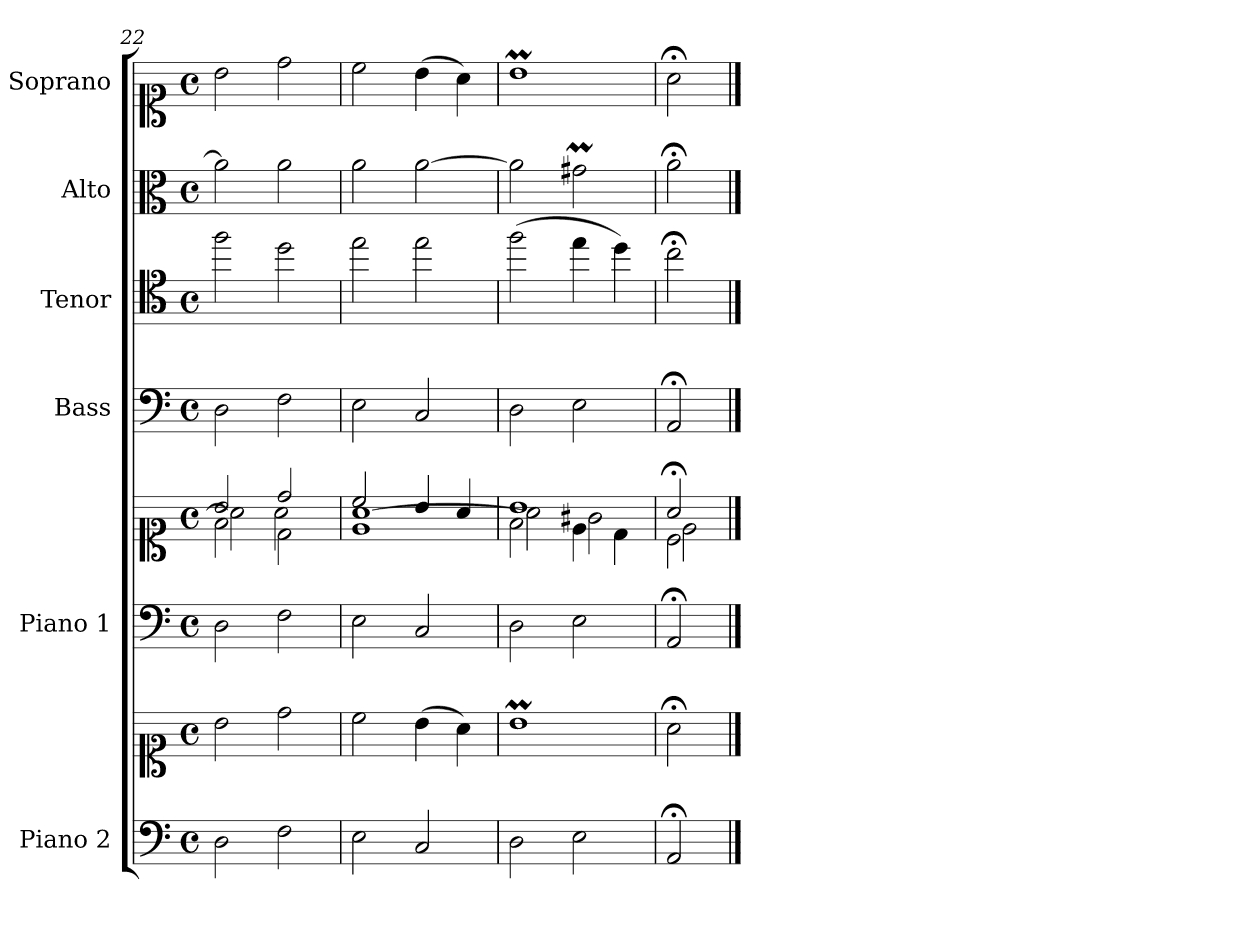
**kern	**kern	**kern	**kern	**kern	**kern	**kern	**kern
*part6	*part6	*part5	*part5	*part4	*part3	*part2	*part1
*staff8	*staff7	*staff6	*staff5	*staff4	*staff3	*staff2	*staff1
*I"Piano 2	*	*I"Piano 1	*	*I"Bass	*I"Tenor	*I"Alto	*I"Soprano
*I'Pno 2	*	*I'Pno 1	*	*I'B.	*I'T.	*I'A.	*I'S.
*clefF4	*clefC1	*clefF4	*clefC1	*clefF4	*clefC4	*clefC3	*clefC1
*	*	*	*	*	*ITrd7c12	*	*
*k[]	*k[]	*k[]	*k[]	*k[]	*k[]	*k[]	*k[]
*M4/4	*M4/4	*M4/4	*M4/4	*M4/4	*M4/4	*M4/4	*M4/4
*met(c)	*met(c)	*met(c)	*met(c)	*met(c)	*met(c)	*met(c)	*met(c)
=22	=22	=22	=22	=22	=22	=22	=22
*	*	*	*^	*	*	*	*
*	*	*	*	*^	*	*	*	*
2D\	2b\	2D\	2b/	2f\	2a\]	2D\	2f\	2a\]	2b\
2F\	2dd\	2F\	2dd/	2d\	2a\	2F\	2d\	2a\	2dd\
=23	=23	=23	=23	=23	=23	=23	=23	=23	=23
2E\	2cc\	2E\	2cc/	1e\	[<1a\	2E\	2e\	2a\	2cc\
2C/	(4b\	2C/	4b/	.	.	2C/	2e\	[>2a\	(4b\
.	4a\)	.	4a/	.	.	.	.	.	4a\)
=24	=24	=24	=24	=24	=24	=24	=24	=24	=24
2D\	1bm\	2D\	1b/	2f\	2a\]	2D\	(2f\	2a\]	1bm\
2E\	.	2E\	.	4e\	2g#X\	2E\	4e\	2g#Xm\	.
.	.	.	.	4d\	.	.	4d\)	.	.
=25	=25	=25	=25	=25	=25	=25	=25	=25	=25
2AA;/	2a;<\	2AA;/	2a;</	2c\	2e\	2AA;</	2c;<\	2a;<\	2a;<\
*	*	*	*v	*v	*v	*	*	*	*
==	==	==	==	==	==	==	==
*-	*-	*-	*-	*-	*-	*-	*-
